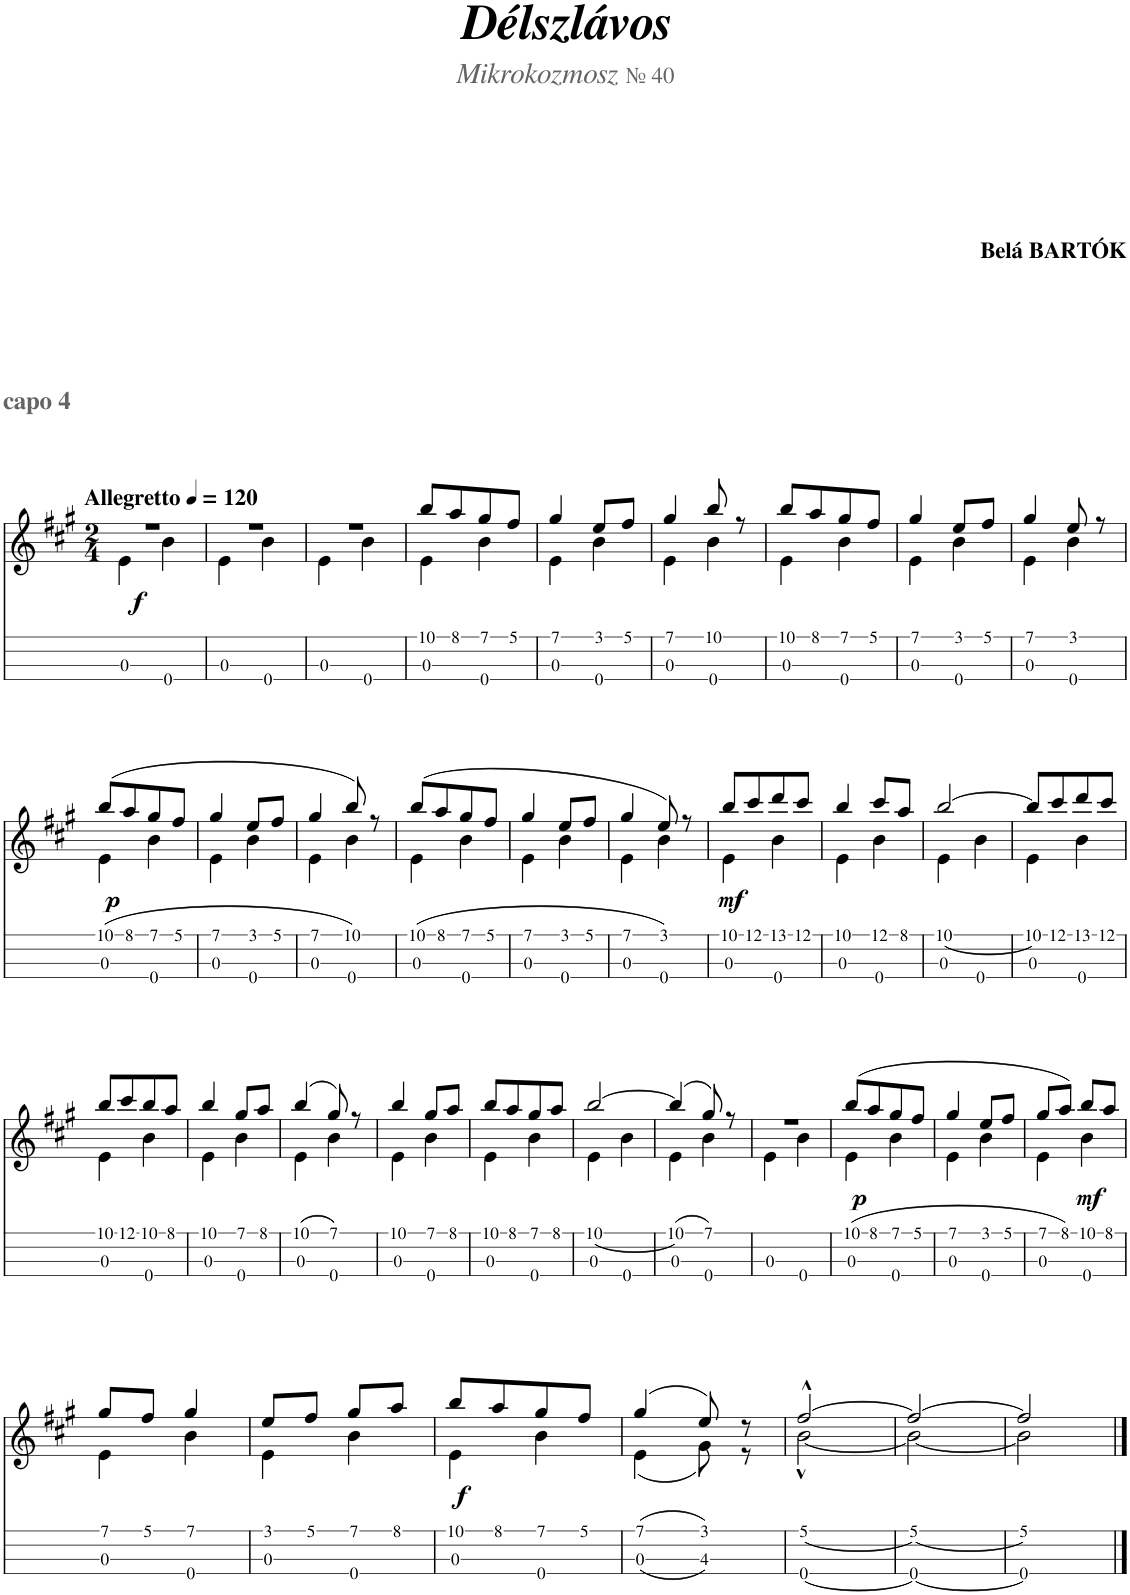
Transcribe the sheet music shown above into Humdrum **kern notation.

**kern	**kern	**dynam
*part2	*part1	*part1
*staff2	*staff1	*staff1
*I"Ukulélé [Tablature]	*I"Ukulélé	*
*stria4	*	*
*	*clefG2	*
*Trd-2c-4	*	*
*k[b-]	*k[f#c#g#]	*
*M2/4	*M2/4	*
*MM120	*MM120	*
=1	=1	=1
*^	*^	*
!	!	!LO:TX:a:B:t=Allegretto	!	!
!	!	!	!	!LO:DY:b
2r	4c	2r	4e\	f
.	4g	.	4b\	.
=2	=2	=2	=2	=2
2r	4c	2r	4e\	.
.	4g	.	4b\	.
=3	=3	=3	=3	=3
2r	4c	2r	4e\	.
.	4g	.	4b\	.
=4	=4	=4	=4	=4
8ggL	4c	8bb/L	4e\	.
8ffJ	.	8aa/	.	.
8eeL	4g	8gg#/	4b\	.
8ddJ	.	8ff#/J	.	.
=5	=5	=5	=5	=5
4ee	4c	4gg#/	4e\	.
8ccL	4g	8ee/L	4b\	.
8ddJ	.	8ff#/J	.	.
=6	=6	=6	=6	=6
4ee	4c	4gg#/	4e\	.
8gg	4g	8bb/	4b\	.
8r	.	8r	.	.
=7	=7	=7	=7	=7
8ggL	4c	8bb/L	4e\	.
8ffJ	.	8aa/	.	.
8eeL	4g	8gg#/	4b\	.
8ddJ	.	8ff#/J	.	.
=8	=8	=8	=8	=8
4ee	4c	4gg#/	4e\	.
8ccL	4g	8ee/L	4b\	.
8ddJ	.	8ff#/J	.	.
=9	=9	=9	=9	=9
4ee	4c	4gg#/	4e\	.
8cc	4g	8ee/	4b\	.
8r	.	8r	.	.
!!LO:LB:g=z	!!
=10	=10	=10	=10	=10
!	!	!	!	!LO:DY:b
(8ggL	4c	(8bb/L	4e\	p
8ffJ	.	8aa/	.	.
8eeL	4g	8gg#/	4b\	.
8ddJ	.	8ff#/J	.	.
=11	=11	=11	=11	=11
4ee	4c	4gg#/	4e\	.
8ccL	4g	8ee/L	4b\	.
8ddJ	.	8ff#/J	.	.
=12	=12	=12	=12	=12
4ee	4c	4gg#/	4e\	.
8gg)	4g	8bb/)	4b\	.
8r	.	8r	.	.
=13	=13	=13	=13	=13
(8ggL	4c	(8bb/L	4e\	.
8ffJ	.	8aa/	.	.
8eeL	4g	8gg#/	4b\	.
8ddJ	.	8ff#/J	.	.
=14	=14	=14	=14	=14
4ee	4c	4gg#/	4e\	.
8ccL	4g	8ee/L	4b\	.
8ddJ	.	8ff#/J	.	.
=15	=15	=15	=15	=15
4ee	4c	4gg#/	4e\	.
8cc)	8g	8ee/)	4b\	.
8r	8r	8r	.	.
=16	=16	=16	=16	=16
!	!	!	!	!LO:DY:b
8ggL	4c	8bb/L	4e\	mf
8aaJ	.	8ccc#/	.	.
8bb-L	4g	8ddd/	4b\	.
8aaJ	.	8ccc#/J	.	.
=17	=17	=17	=17	=17
4gg	4c	4bb/	4e\	.
8aaL	4g	8ccc#/L	4b\	.
8ffJ	.	8aa/J	.	.
=18	=18	=18	=18	=18
[2gg	4c	[2bb/	4e\	.
.	4g	.	4b\	.
=19	=19	=19	=19	=19
8ggL]	4c	8bb/L]	4e\	.
8aaJ	.	8ccc#/	.	.
8bb-L	4g	8ddd/	4b\	.
8aaJ	.	8ccc#/J	.	.
!!LO:LB:g=z	!!
=20	=20	=20	=20	=20
8ggL	4c	8bb/L	4e\	.
8aaJ	.	8ccc#/	.	.
8ggL	4g	8bb/	4b\	.
8ffJ	.	8aa/J	.	.
=21	=21	=21	=21	=21
4gg	4c	4bb/	4e\	.
8eeL	4g	8gg#/L	4b\	.
8ffJ	.	8aa/J	.	.
=22	=22	=22	=22	=22
(4gg	4c	(4bb/	4e\	.
8ee)	4g	8gg#/)	4b\	.
8r	.	8r	.	.
=23	=23	=23	=23	=23
4gg	4c	4bb/	4e\	.
8eeL	4g	8gg#/L	4b\	.
8ffJ	.	8aa/J	.	.
=24	=24	=24	=24	=24
8ggL	4c	8bb/L	4e\	.
8ffJ	.	8aa/	.	.
8eeL	4g	8gg#/	4b\	.
8ffJ	.	8aa/J	.	.
=25	=25	=25	=25	=25
[2gg	4c	[2bb/	4e\	.
.	4g	.	4b\	.
=26	=26	=26	=26	=26
(4gg]	4c	(4bb/]	4e\	.
8ee)	4g	8gg#/)	4b\	.
8r	.	8r	.	.
=27	=27	=27	=27	=27
2r	4c	2r	4e\	.
.	4g	.	4b\	.
=28	=28	=28	=28	=28
!	!	!	!	!LO:DY:b
(8ggL	4c	(8bb/L	4e\	p
8ffJ	.	8aa/	.	.
8eeL	4g	8gg#/	4b\	.
8ddJ	.	8ff#/J	.	.
=29	=29	=29	=29	=29
4ee	4c	4gg#/	4e\	.
8ccL	4g	8ee/L	4b\	.
8ddJ	.	8ff#/J	.	.
=30	=30	=30	=30	=30
8eeL	4c	8gg#/L	4e\	.
8ffJ)	.	8aa/J)	.	.
!	!	!	!	!LO:DY:b
8ggL	4g	8bb/L	4b\	mf
8ffJ	.	8aa/J	.	.
!!LO:LB:g=z	!!
=31	=31	=31	=31	=31
8eeL	4c	8gg#/L	4e\	.
8ddJ	.	8ff#/J	.	.
4ee	4g	4gg#/	4b\	.
=32	=32	=32	=32	=32
8ccL	4c	8ee/L	4e\	.
8ddJ	.	8ff#/J	.	.
8eeL	4g	8gg#/L	4b\	.
8ffJ	.	8aa/J	.	.
=33	=33	=33	=33	=33
!	!	!	!	!LO:DY:b
8ggL	4c	8bb/L	4e\	f
8ffJ	.	8aa/	.	.
8eeL	4g	8gg#/	4b\	.
8ddJ	.	8ff#/J	.	.
=34	=34	=34	=34	=34
(4ee	(4c	(4gg#/	(4e\	.
8cc)	8e)	8ee/)	8g#\)	.
8r	8r	8r	8r	.
=35	=35	=35	=35	=35
[2dd	[2g	[2ff#^^/	[2b^^\	.
=36	=36	=36	=36	=36
2dd_	2g_	2ff#/_	2b\_	.
=37	=37	=37	=37	=37
2dd]	2g]	2ff#/]	2b\]	.
*v	*v	*	*	*
*	*v	*v	*
==	==	==
*-	*-	*-
